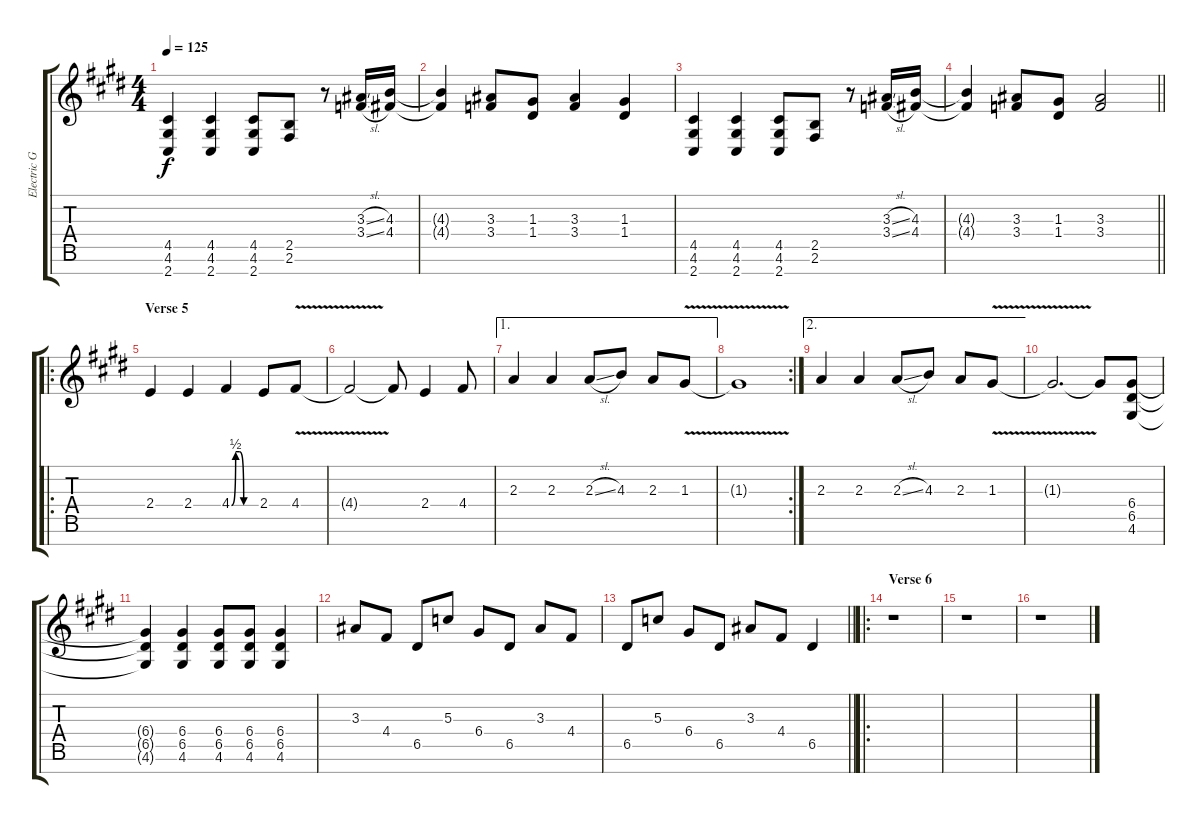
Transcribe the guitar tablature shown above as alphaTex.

\track ("Electric Guitar" "Electric G") {instrument distortionguitar}
\staff {score tabs}
\tuning (E4 B3 G3 D3 A2 E2 B1) {hide}
\ts (4 4)
\tempo 125
\clef g2
\ks e
(4.5 4.6 2.7).4{dy f} (4.5 4.6 2.7).4 (4.5 4.6 2.7).8 (2.5 2.6).8 r.8 (3.3{sl} 3.4{sl}).16 (4.3 4.4).16 |
(4.3{t} 4.4{t}).4 (3.3 3.4).8 (1.3 1.4).8 (3.3 3.4).4 (1.3 1.4).4 |
(4.5 4.6 2.7).4 (4.5 4.6 2.7).4 (4.5 4.6 2.7).8 (2.5 2.6).8 r.8 (3.3{sl} 3.4{sl}).16 (4.3 4.4).16 |
\barLineRight lightlight
(4.3{t} 4.4{t}).4 (3.3 3.4).8 (1.3 1.4).8 (3.3 3.4).2 |
\ro
\section ("" "Verse 5")
2.4.4 2.4.4 4.4{be (custom 0 0 10 2 20 2 30 0 60 0)}.4 2.4.8 4.4{v}.8 |
4.4{t}.2 4.4{t}.8 2.4.4 4.4.8 |
\ae 1
2.3.4 2.3.4 2.3{sl}.8 4.3.8 2.3.8 1.3{v}.8 |
\rc 2
1.3{t}.1 |
\ae 2
2.3.4 2.3.4 2.3{sl}.8 4.3.8 2.3.8 1.3{v}.8 |
1.3{t}.2{d} 1.3{t}.8 (6.4 6.5 4.6).8 |
(6.4{t} 6.5{t} 4.6{t}).4 (6.4 6.5 4.6).4 (6.4 6.5 4.6).8 (6.4 6.5 4.6).8 (6.4 6.5 4.6).4 |
3.3.8 4.4.8 6.5.8 5.3.8 6.4.8 6.5.8 3.3.8 4.4.8 |
\barLineRight lightlight
6.5.8 5.3.8 6.4.8 6.5.8 3.3.8 4.4.8 6.5.4 |
\ro
\section ("" "Verse 6")
r.1 |
r.1 |
r.1
